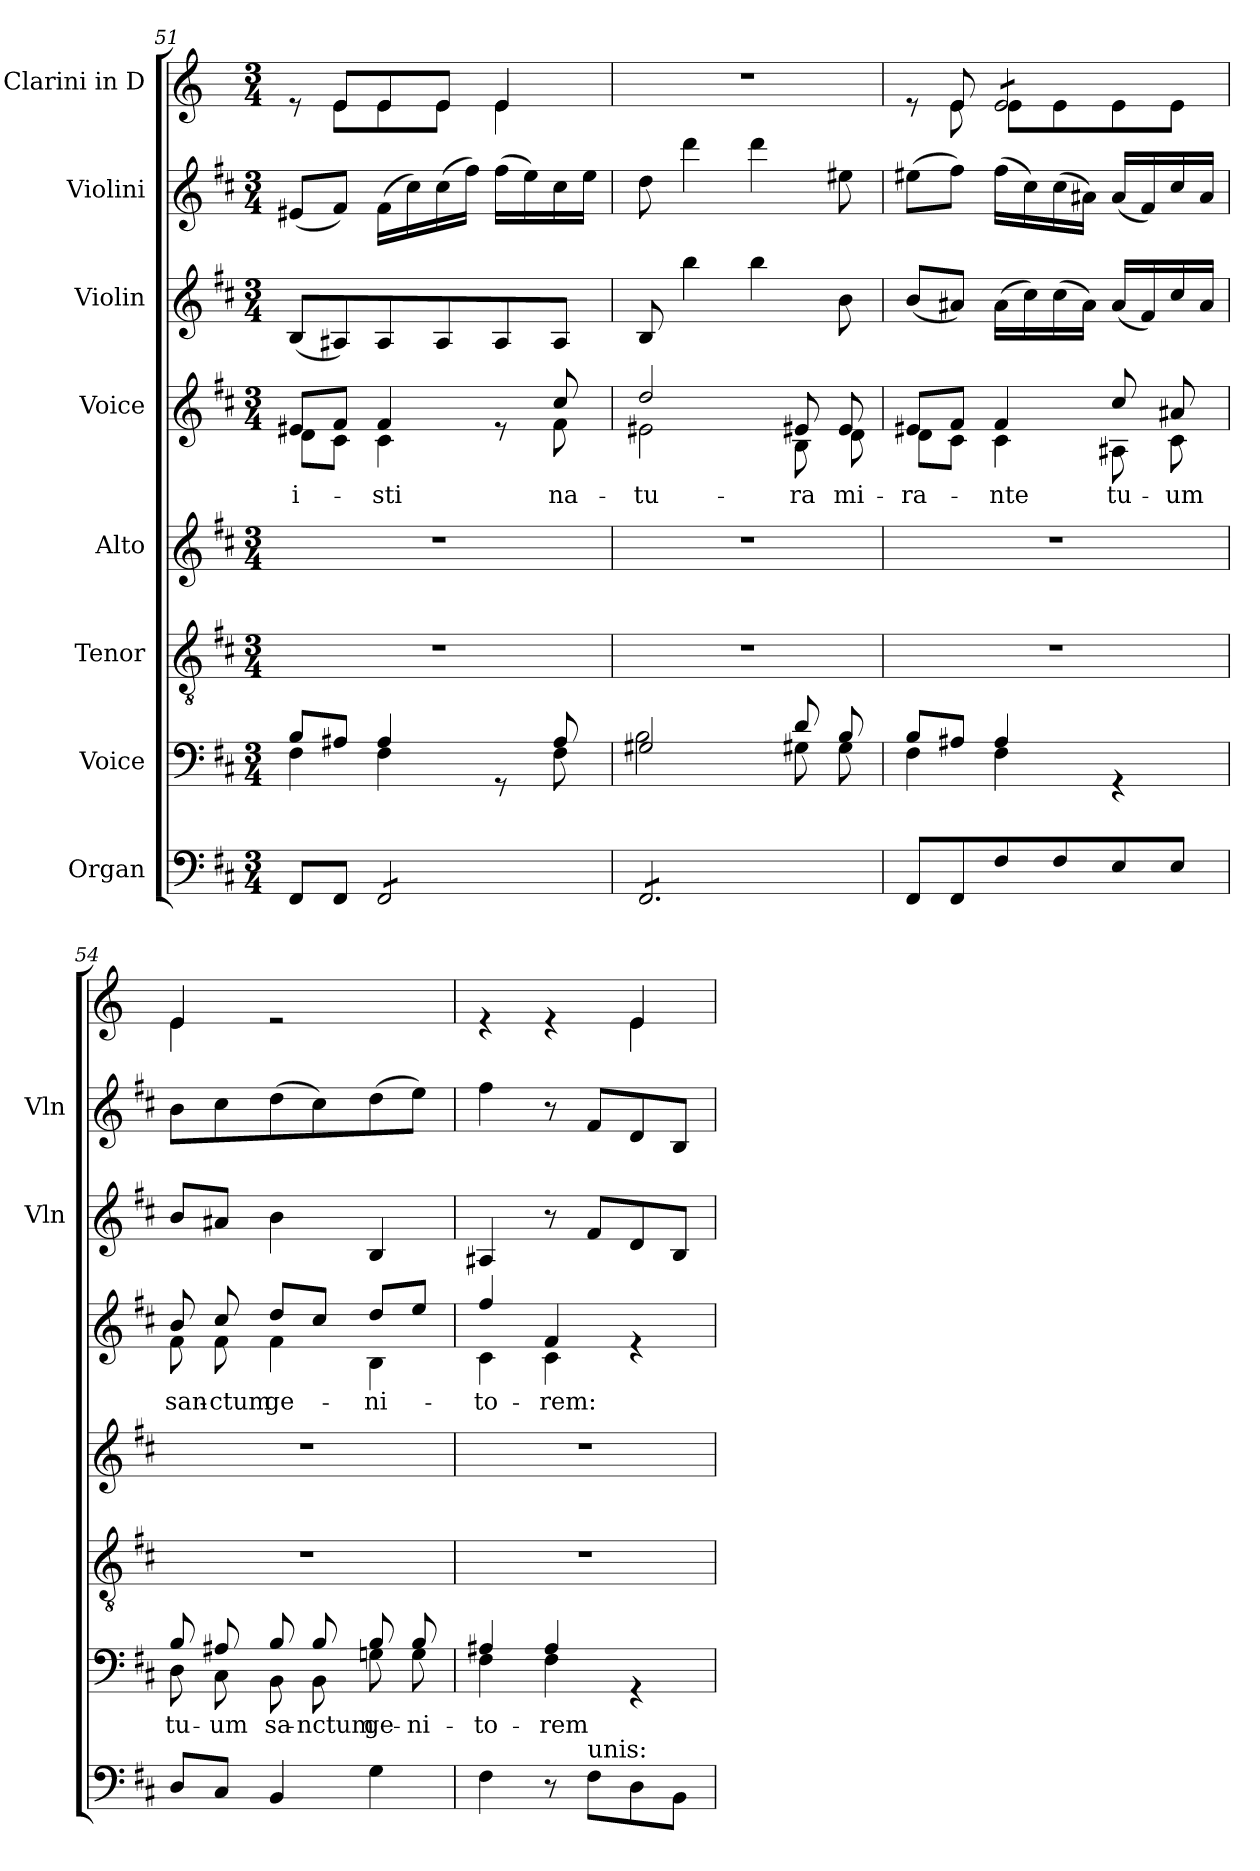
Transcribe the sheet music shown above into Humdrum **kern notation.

**kern	**kern	**text	**kern	**kern	**kern	**text	**kern	**kern	**kern
*part8	*part7	*part7	*part6	*part5	*part4	*part4	*part3	*part2	*part1
*staff8	*staff7	*staff7	*staff6	*staff5	*staff4	*staff4	*staff3	*staff2	*staff1
*I"Organ	*I"Voice	*	*I"Tenor	*I"Alto	*I"Voice	*	*I"Violin	*I"Violini	*I"Clarini in D
*	*	*	*	*	*	*	*I'Vln	*I'Vln	*
*clefF4	*clefF4	*	*clefGv2	*clefG2	*clefG2	*	*clefG2	*clefG2	*clefG2
*	*	*	*	*	*	*	*	*	*ITrd-1c-2
*k[f#c#]	*k[f#c#]	*	*k[f#c#]	*k[f#c#]	*k[f#c#]	*	*k[f#c#]	*k[f#c#]	*k[f#c#]
*M3/4	*M3/4	*	*M3/4	*M3/4	*M3/4	*	*M3/4	*M3/4	*M3/4
=51	=51	=51	=51	=51	=51	=51	=51	=51	=51
*	*^	*	*	*	*	*	*	*	*
!	!	!	!	!	!	!	!LO:LY:b	!	!	!
*	*	*	*	*	*	*^	*	*	*	*^
8FF#/L	8B/L	4F#\	.	2.r	2.r	8e#X/L	8d\L	-i-	(8B/L	(8e#X/L	8re	8ryy
8FF#/J	8A#X/J	.	.	.	.	8f#/J	8c#\J	.	8A#X/)	8f#/J)	8f#/L	8f#\L
!	!	!	!	!	!	!	!	!LO:LY:b	!	!	!	!
*tremolo	*	*	*	*	*	*	*	*	*	*	*	*
8FF#/L	4A#/	4F#\	.	.	.	4f#/	4c#\	-sti	8A#/	(16f#\LL	8f#/	8f#\
.	.	.	.	.	.	.	.	.	.	16cc#\)	.	.
8FF#/	.	.	.	.	.	.	.	.	8A#/	(16cc#\	8f#/J	8f#\J
.	.	.	.	.	.	.	.	.	.	16ff#\JJ)	.	.
8FF#/	8rGG	8ryy	.	.	.	8re	8ryy	.	8A#/	(16ff#\LL	4f#/	4f#\
.	.	.	.	.	.	.	.	.	.	16ee\)	.	.
!	!	!	!	!	!	!	!	!LO:LY:b	!	!	!	!
8FF#/J	8A#/	8F#\	.	.	.	8cc#/	8f#\	na-	8A#/J	16cc#\	.	.
.	.	.	.	.	.	.	.	.	.	16ee\JJ	.	.
*	*	*	*	*	*	*	*	*	*	*	*v	*v
=52	=52	=52	=52	=52	=52	=52	=52	=52	=52	=52	=52
!	!	!	!	!	!	!	!	!LO:LY:b	!	!	!
8FF#/L	2G#X/	2B\	.	2.r	2.r	2dd/	2e#X\	-tu-	8B/	8dd\	2.r
8FF#/	.	.	.	.	.	.	.	.	4bb\	4ddd\	.
8FF#/	.	.	.	.	.	.	.	.	.	.	.
8FF#/	.	.	.	.	.	.	.	.	4bb\	4ddd\	.
!	!	!	!	!	!	!	!	!LO:LY:b	!	!	!
8FF#/	8d/	8G#X\	.	.	.	8e#X/	8B\	-ra	.	.	.
!	!	!	!	!	!	!	!	!LO:LY:b	!	!	!
8FF#/J	8B/	8G#\	.	.	.	8e#/	8d\	mi-	8b\	8ee#X\	.
*Xtremolo	*	*	*	*	*	*	*	*	*	*	*
!!LO:LB:g=z
=53	=53	=53	=53	=53	=53	=53	=53	=53	=53	=53	=53
!	!	!	!	!	!	!	!	!LO:LY:b	!	!	!
*	*	*	*	*	*	*	*	*	*	*	*^
8FF#/L	8B/L	4F#\	.	2.r	2.r	8e#X/L	8d\L	-ra-	(8b/L	(8ee#X\L	8re	8ryy
8FF#/	8A#X/J	.	.	.	.	8f#/J	8c#\J	.	8a#X/J)	8ff#\J)	8f#/	8f#\
!	!	!	!	!	!	!	!	!LO:LY:b	!	!	!	!
*	*	*	*	*	*	*	*	*	*	*	*tremolo	*
8F#/	4A#/	4F#\	.	.	.	4f#/	4c#\	-nte	(16a#\LL	(16ff#\LL	8f#/L	8f#\L
.	.	.	.	.	.	.	.	.	16cc#\)	16cc#\)	.	.
8F#/	.	.	.	.	.	.	.	.	(16cc#\	(16cc#\	8f#/	8f#\
.	.	.	.	.	.	.	.	.	16a#\JJ)	16a#X\JJ)	.	.
!	!	!	!	!	!	!	!	!LO:LY:b	!	!	!	!
8E/	4rGG	4ryy	.	.	.	8cc#/	8A#X\	tu-	(16a#/LL	(16a#/LL	8f#/	8f#\
.	.	.	.	.	.	.	.	.	16f#/)	16f#/)	.	.
!	!	!	!	!	!	!	!	!LO:LY:b	!	!	!	!
8E/J	.	.	.	.	.	8a#X/	8c#\	-um	16cc#/	16cc#/	8f#/J	8f#\J
*	*	*	*	*	*	*	*	*	*	*	*Xtremolo	*
.	.	.	.	.	.	.	.	.	16a#/JJ	16a#/JJ	.	.
=54	=54	=54	=54	=54	=54	=54	=54	=54	=54	=54	=54	=54
!	!	!	!LO:LY:b	!	!	!	!	!LO:LY:b	!	!	!	!
8D/L	8B/	8D\	tu-	2.r	2.r	8b/	8f#\	san-	8b/L	8b\L	4f#/	4f#\
!	!	!	!LO:LY:b	!	!	!	!	!LO:LY:b	!	!	!	!
8C#/J	8A#X/	8C#\	-um	.	.	8cc#/	8f#\	-ctum	8a#X/J	8cc#\	.	.
!	!	!	!LO:LY:b	!	!	!	!	!LO:LY:b	!	!	!	!
4BB/	8B/	8BB\	sa-	.	.	8dd/L	4f#\	ge-	4b\	(8dd\	2re	2ryy
!	!	!	!LO:LY:b	!	!	!	!	!	!	!	!	!
.	8B/	8BB\	-nctum	.	.	8cc#/J	.	.	.	8cc#\)	.	.
!	!	!	!LO:LY:b	!	!	!	!	!LO:LY:b	!	!	!	!
4G\	8B/	8Gn\	ge-	.	.	8dd/L	4B\	-ni-	4B/	(8dd\	.	.
!	!	!	!LO:LY:b	!	!	!	!	!	!	!	!	!
.	8B/	8G\	-ni-	.	.	8ee/J	.	.	.	8ee\J)	.	.
=55	=55	=55	=55	=55	=55	=55	=55	=55	=55	=55	=55	=55
!	!	!	!LO:LY:b	!	!	!	!	!LO:LY:b	!	!	!	!
4F#\	4A#X/	4F#\	-to-	2.r	2.r	4ff#/	4c#\	-to-	4A#X/	4ff#\	4re	2ryy
!	!	!	!LO:LY:b	!	!	!	!	!LO:LY:b	!	!	!	!
8r	4A#/	4F#\	-rem	.	.	4f#/	4c#\	-rem:	8r	8r	4re	.
!LO:TX:a:t=unis&colon;	!	!	!	!	!	!	!	!	!	!	!	!
8F#\L	.	.	.	.	.	.	.	.	8f#/L	8f#/L	.	.
8D\	4rGG	4ryy	.	.	.	4re	4ryy	.	8d/	8d/	4f#/	4f#\
8BB\J	.	.	.	.	.	.	.	.	8B/J	8B/J	.	.
*	*v	*v	*	*	*	*v	*v	*	*	*	*v	*v
=	=	=	=	=	=	=	=	=	=
*-	*-	*-	*-	*-	*-	*-	*-	*-	*-
